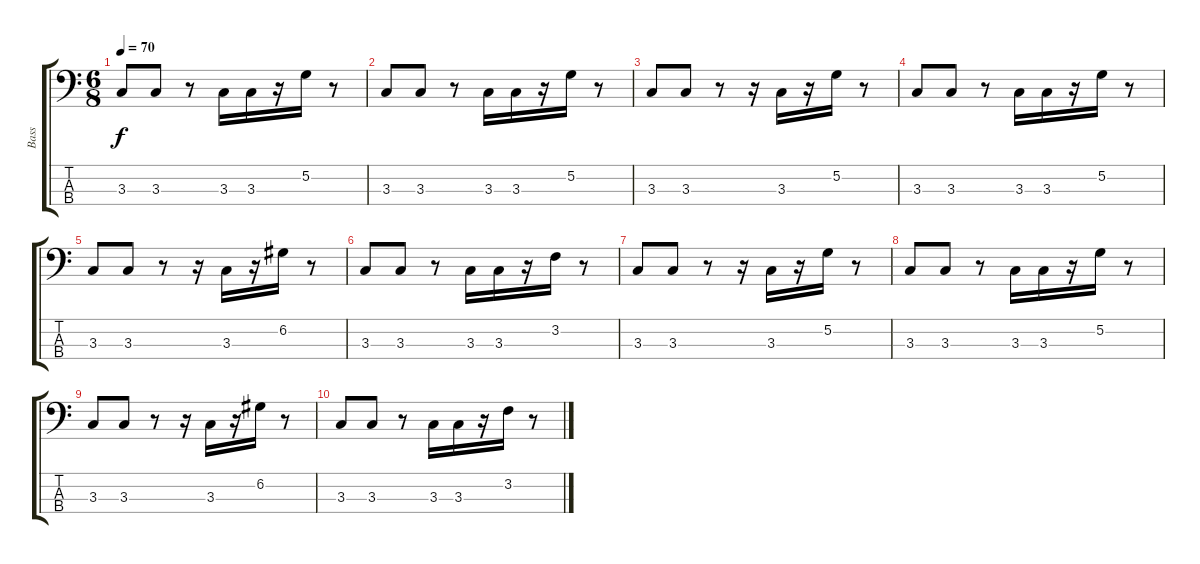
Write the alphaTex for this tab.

\track ("Bass" "Bass") {instrument acousticguitarnylon}
\staff {score tabs}
\tuning (G2 D2 A1 E1) {hide}
\ts (6 8)
\tempo 70
\clef f4
\ks c
3.3.8{dy f} 3.3.8 r.8 3.3.16 3.3.16 r.16 5.2.16 r.8 |
3.3.8 3.3.8 r.8 3.3.16 3.3.16 r.16 5.2.16 r.8 |
3.3.8 3.3.8 r.8 r.16 3.3.16 r.16 5.2.16 r.8 |
3.3.8 3.3.8 r.8 3.3.16 3.3.16 r.16 5.2.16 r.8 |
3.3.8 3.3.8 r.8 r.16 3.3.16 r.16 6.2.16 r.8 |
3.3.8 3.3.8 r.8 3.3.16 3.3.16 r.16 3.2.16 r.8 |
3.3.8 3.3.8 r.8 r.16 3.3.16 r.16 5.2.16 r.8 |
3.3.8 3.3.8 r.8 3.3.16 3.3.16 r.16 5.2.16 r.8 |
3.3.8 3.3.8 r.8 r.16 3.3.16 r.16 6.2.16 r.8 |
3.3.8 3.3.8 r.8 3.3.16 3.3.16 r.16 3.2.16 r.8
